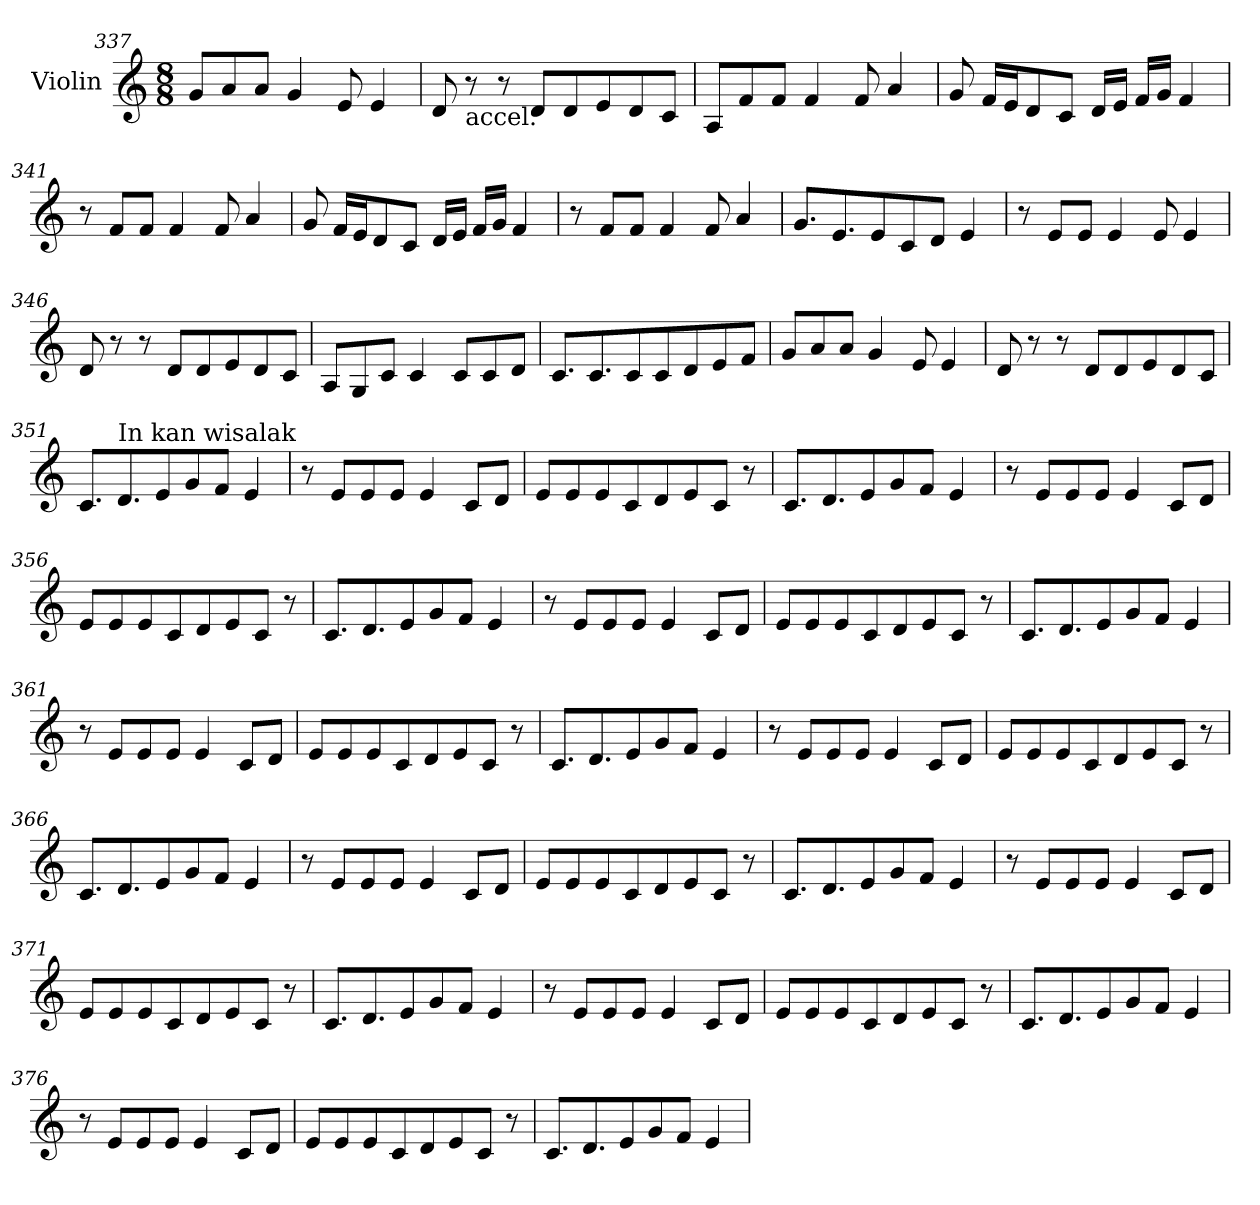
**kern
*part1
*staff1
*I"Violin
*clefG2
*k[]
*C:
*M8/8
=337
8g/L
8a/
8a/J
4g/
8e/
4e/
!!LO:PB:g=z
=338
8d/
!LO:TX:b:t=accel.
8r
8r
8d/L
8d/
8e/
8d/
8c/J
=339
8A/L
8f/
8f/J
4f/
8f/
4a/
!!LO:PB:g=z
=340
8g/
16f/LL
16e/J
8d/
8c/J
16d/LL
16e/JJ
16f/LL
16g/JJ
4f/
=341
8r
8f/L
8f/J
4f/
8f/
4a/
!!LO:PB:g=z
=342
8g/
16f/LL
16e/J
8d/
8c/J
16d/LL
16e/JJ
16f/LL
16g/JJ
4f/
=343
8r
8f/L
8f/J
4f/
8f/
4a/
!!LO:PB:g=z
=344
8.g/L
8.e/
8e/
8c/
8d/J
4e/
=345
8r
8e/L
8e/J
4e/
8e/
4e/
!!LO:PB:g=z
=346
8d/
8r
8r
8d/L
8d/
8e/
8d/
8c/J
=347
8A/L
8G/
8c/J
4c/
8c/L
8c/
8d/J
!!LO:PB:g=z
=348
8.c/L
8.c/
8c/
8c/
8d/
8e/
8f/J
=349
8g/L
8a/
8a/J
4g/
8e/
4e/
!!LO:PB:g=z
=350
8d/
8r
8r
8d/L
8d/
8e/
8d/
8c/J
=351
*MM100
8.c/L
!LO:TX:a:t=In kan wisalak
8.d/
8e/
8g/
8f/J
4e/
!!LO:PB:g=z
=352
8r
8e/L
8e/
8e/J
4e/
8c/L
8d/J
=353
8e/L
8e/
8e/
8c/
8d/
8e/
8c/J
8r
!!LO:PB:g=z
=354
8.c/L
8.d/
8e/
8g/
8f/J
4e/
=355
8r
8e/L
8e/
8e/J
4e/
8c/L
8d/J
!!LO:PB:g=z
=356
8e/L
8e/
8e/
8c/
8d/
8e/
8c/J
8r
=357
8.c/L
8.d/
8e/
8g/
8f/J
4e/
!!LO:PB:g=z
=358
8r
8e/L
8e/
8e/J
4e/
8c/L
8d/J
=359
8e/L
8e/
8e/
8c/
8d/
8e/
8c/J
8r
!!LO:PB:g=z
=360
8.c/L
8.d/
8e/
8g/
8f/J
4e/
=361
8r
8e/L
8e/
8e/J
4e/
8c/L
8d/J
=362
8e/L
8e/
8e/
8c/
8d/
8e/
8c/J
8r
=363
8.c/L
8.d/
8e/
8g/
8f/J
4e/
!!LO:PB:g=z
=364
8r
8e/L
8e/
8e/J
4e/
8c/L
8d/J
=365
8e/L
8e/
8e/
8c/
8d/
8e/
8c/J
8r
!!LO:PB:g=z
=366
8.c/L
8.d/
8e/
8g/
8f/J
4e/
=367
8r
8e/L
8e/
8e/J
4e/
8c/L
8d/J
!!LO:PB:g=z
=368
8e/L
8e/
8e/
8c/
8d/
8e/
8c/J
8r
=369
8.c/L
8.d/
8e/
8g/
8f/J
4e/
!!LO:PB:g=z
=370
8r
8e/L
8e/
8e/J
4e/
8c/L
8d/J
=371
8e/L
8e/
8e/
8c/
8d/
8e/
8c/J
8r
!!LO:PB:g=z
=372
8.c/L
8.d/
8e/
8g/
8f/J
4e/
=373
8r
8e/L
8e/
8e/J
4e/
8c/L
8d/J
!!LO:PB:g=z
=374
8e/L
8e/
8e/
8c/
8d/
8e/
8c/J
8r
=375
8.c/L
8.d/
8e/
8g/
8f/J
4e/
!!LO:PB:g=z
=376
8r
8e/L
8e/
8e/J
4e/
8c/L
8d/J
=377
8e/L
8e/
8e/
8c/
8d/
8e/
8c/J
8r
!!LO:PB:g=z
=378
8.c/L
8.d/
8e/
8g/
8f/J
4e/
=
*-
